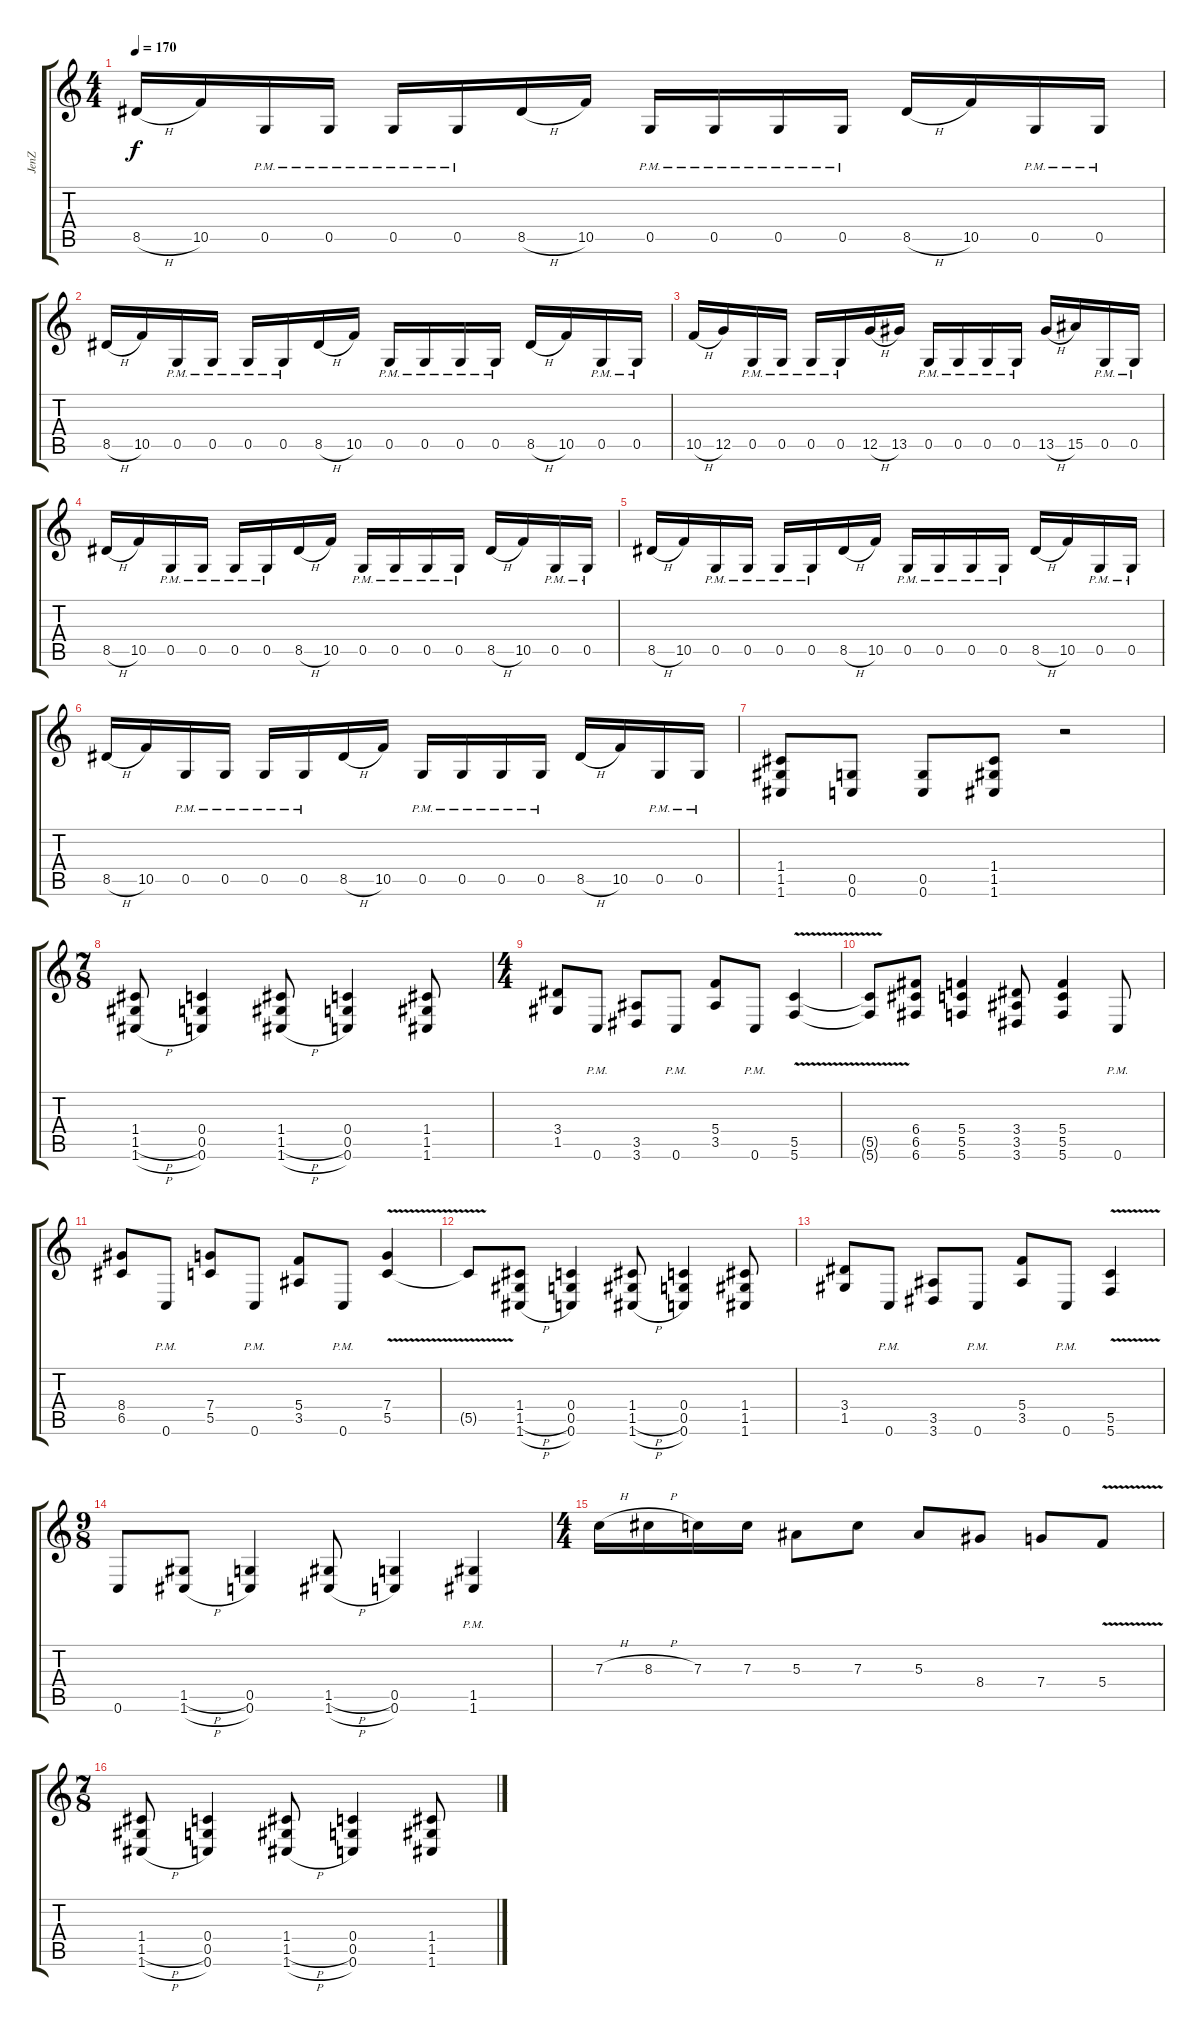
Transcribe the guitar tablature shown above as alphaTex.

\track ("JenZ" "JenZ") {instrument distortionguitar}
\staff {score tabs}
\tuning (D4 A3 F3 C3 G2 C2) {hide}
\ts (4 4)
\tempo 170
\clef g2
\ks c
8.5{h}.16{dy f} 10.5.16 0.5{pm}.16 0.5{pm}.16 0.5{pm}.16 0.5{pm}.16 8.5{h}.16 10.5.16 0.5{pm}.16 0.5{pm}.16 0.5{pm}.16 0.5{pm}.16 8.5{h}.16 10.5.16 0.5{pm}.16 0.5{pm}.16 |
8.5{h}.16 10.5.16 0.5{pm}.16 0.5{pm}.16 0.5{pm}.16 0.5{pm}.16 8.5{h}.16 10.5.16 0.5{pm}.16 0.5{pm}.16 0.5{pm}.16 0.5{pm}.16 8.5{h}.16 10.5.16 0.5{pm}.16 0.5{pm}.16 |
10.5{h}.16 12.5.16 0.5{pm}.16 0.5{pm}.16 0.5{pm}.16 0.5{pm}.16 12.5{h}.16 13.5.16 0.5{pm}.16 0.5{pm}.16 0.5{pm}.16 0.5{pm}.16 13.5{h}.16 15.5.16 0.5{pm}.16 0.5{pm}.16 |
8.5{h}.16 10.5.16 0.5{pm}.16 0.5{pm}.16 0.5{pm}.16 0.5{pm}.16 8.5{h}.16 10.5.16 0.5{pm}.16 0.5{pm}.16 0.5{pm}.16 0.5{pm}.16 8.5{h}.16 10.5.16 0.5{pm}.16 0.5{pm}.16 |
8.5{h}.16 10.5.16 0.5{pm}.16 0.5{pm}.16 0.5{pm}.16 0.5{pm}.16 8.5{h}.16 10.5.16 0.5{pm}.16 0.5{pm}.16 0.5{pm}.16 0.5{pm}.16 8.5{h}.16 10.5.16 0.5{pm}.16 0.5{pm}.16 |
8.5{h}.16 10.5.16 0.5{pm}.16 0.5{pm}.16 0.5{pm}.16 0.5{pm}.16 8.5{h}.16 10.5.16 0.5{pm}.16 0.5{pm}.16 0.5{pm}.16 0.5{pm}.16 8.5{h}.16 10.5.16 0.5{pm}.16 0.5{pm}.16 |
(1.4 1.5 1.6).8 (0.5 0.6).8 (0.5 0.6).8 (1.4 1.5 1.6).8 r.2 |
\ts (7 8)
(1.4 1.5{h} 1.6{h}).8 (0.4 0.5 0.6).4 (1.4 1.5{h} 1.6{h}).8 (0.4 0.5 0.6).4 (1.4 1.5 1.6).8 |
\ts (4 4)
(3.4 1.5).8 0.6{pm}.8 (3.5 3.6).8 0.6{pm}.8 (5.4 3.5).8 0.6{pm}.8 (5.5{v} 5.6).4 |
(5.5{t} 5.6{t}).8 (6.4 6.5 6.6).8 (5.4 5.5 5.6).4 (3.4 3.5 3.6).8 (5.4 5.5 5.6).4 0.6{pm}.8 |
(8.4 6.5).8 0.6{pm}.8 (7.4 5.5).8 0.6{pm}.8 (5.4 3.5).8 0.6{pm}.8 (7.4 5.5{v}).4 |
5.5{t}.8 (1.4 1.5{h} 1.6{h}).8 (0.4 0.5 0.6).4 (1.4 1.5{h} 1.6{h}).8 (0.4 0.5 0.6).4 (1.4 1.5 1.6).8 |
(3.4 1.5).8 0.6{pm}.8 (3.5 3.6).8 0.6{pm}.8 (5.4 3.5).8 0.6{pm}.8 (5.5{v} 5.6).4 |
\ts (9 8)
0.6.8 (1.5{h} 1.6{h}).8 (0.5 0.6).4 (1.5{h} 1.6{h}).8 (0.5 0.6).4 (1.5{pm} 1.6{pm}).4 |
\ts (4 4)
7.3{h}.16 8.3{h}.16 7.3.16 7.3.16 5.3.8 7.3.8 5.3.8 8.4.8 7.4.8 5.4{v}.8 |
\ts (7 8)
(1.4 1.5{h} 1.6{h}).8 (0.4 0.5 0.6).4 (1.4 1.5{h} 1.6{h}).8 (0.4 0.5 0.6).4 (1.4 1.5 1.6).8
